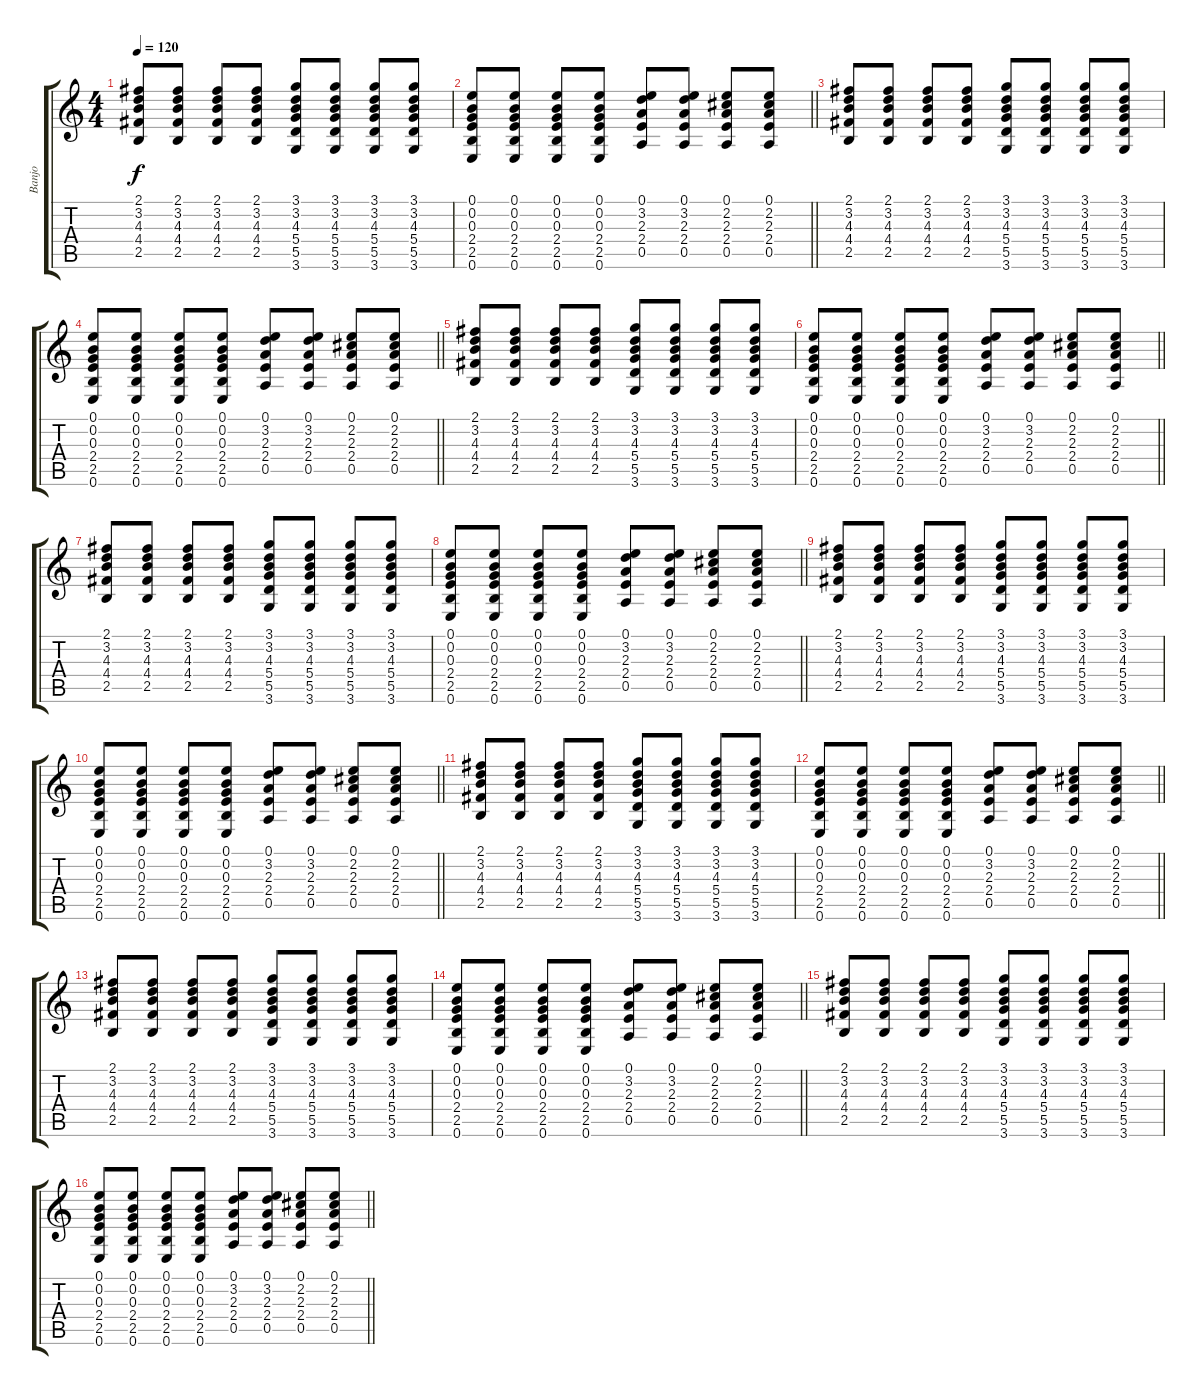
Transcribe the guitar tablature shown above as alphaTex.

\track ("Banjo" "Banjo") {instrument banjo}
\staff {score tabs}
\tuning (E4 B3 G3 D3 A2 E2) {hide}
\displaytranspose 12
\ts (4 4)
\tempo 120
\clef g2
\ks c
(2.1 3.2 4.3 4.4 2.5).8{dy f} (2.1 3.2 4.3 4.4 2.5).8 (2.1 3.2 4.3 4.4 2.5).8 (2.1 3.2 4.3 4.4 2.5).8 (3.1 3.2 4.3 5.4 5.5 3.6).8 (3.1 3.2 4.3 5.4 5.5 3.6).8 (3.1 3.2 4.3 5.4 5.5 3.6).8 (3.1 3.2 4.3 5.4 5.5 3.6).8 |
\barLineRight lightlight
(0.1 0.2 0.3 2.4 2.5 0.6).8 (0.1 0.2 0.3 2.4 2.5 0.6).8 (0.1 0.2 0.3 2.4 2.5 0.6).8 (0.1 0.2 0.3 2.4 2.5 0.6).8 (0.1 3.2 2.3 2.4 0.5).8 (0.1 3.2 2.3 2.4 0.5).8 (0.1 2.2 2.3 2.4 0.5).8 (0.1 2.2 2.3 2.4 0.5).8 |
(2.1 3.2 4.3 4.4 2.5).8 (2.1 3.2 4.3 4.4 2.5).8 (2.1 3.2 4.3 4.4 2.5).8 (2.1 3.2 4.3 4.4 2.5).8 (3.1 3.2 4.3 5.4 5.5 3.6).8 (3.1 3.2 4.3 5.4 5.5 3.6).8 (3.1 3.2 4.3 5.4 5.5 3.6).8 (3.1 3.2 4.3 5.4 5.5 3.6).8 |
\barLineRight lightlight
(0.1 0.2 0.3 2.4 2.5 0.6).8 (0.1 0.2 0.3 2.4 2.5 0.6).8 (0.1 0.2 0.3 2.4 2.5 0.6).8 (0.1 0.2 0.3 2.4 2.5 0.6).8 (0.1 3.2 2.3 2.4 0.5).8 (0.1 3.2 2.3 2.4 0.5).8 (0.1 2.2 2.3 2.4 0.5).8 (0.1 2.2 2.3 2.4 0.5).8 |
(2.1 3.2 4.3 4.4 2.5).8 (2.1 3.2 4.3 4.4 2.5).8 (2.1 3.2 4.3 4.4 2.5).8 (2.1 3.2 4.3 4.4 2.5).8 (3.1 3.2 4.3 5.4 5.5 3.6).8 (3.1 3.2 4.3 5.4 5.5 3.6).8 (3.1 3.2 4.3 5.4 5.5 3.6).8 (3.1 3.2 4.3 5.4 5.5 3.6).8 |
\barLineRight lightlight
(0.1 0.2 0.3 2.4 2.5 0.6).8 (0.1 0.2 0.3 2.4 2.5 0.6).8 (0.1 0.2 0.3 2.4 2.5 0.6).8 (0.1 0.2 0.3 2.4 2.5 0.6).8 (0.1 3.2 2.3 2.4 0.5).8 (0.1 3.2 2.3 2.4 0.5).8 (0.1 2.2 2.3 2.4 0.5).8 (0.1 2.2 2.3 2.4 0.5).8 |
(2.1 3.2 4.3 4.4 2.5).8 (2.1 3.2 4.3 4.4 2.5).8 (2.1 3.2 4.3 4.4 2.5).8 (2.1 3.2 4.3 4.4 2.5).8 (3.1 3.2 4.3 5.4 5.5 3.6).8 (3.1 3.2 4.3 5.4 5.5 3.6).8 (3.1 3.2 4.3 5.4 5.5 3.6).8 (3.1 3.2 4.3 5.4 5.5 3.6).8 |
\barLineRight lightlight
(0.1 0.2 0.3 2.4 2.5 0.6).8 (0.1 0.2 0.3 2.4 2.5 0.6).8 (0.1 0.2 0.3 2.4 2.5 0.6).8 (0.1 0.2 0.3 2.4 2.5 0.6).8 (0.1 3.2 2.3 2.4 0.5).8 (0.1 3.2 2.3 2.4 0.5).8 (0.1 2.2 2.3 2.4 0.5).8 (0.1 2.2 2.3 2.4 0.5).8 |
(2.1 3.2 4.3 4.4 2.5).8 (2.1 3.2 4.3 4.4 2.5).8 (2.1 3.2 4.3 4.4 2.5).8 (2.1 3.2 4.3 4.4 2.5).8 (3.1 3.2 4.3 5.4 5.5 3.6).8 (3.1 3.2 4.3 5.4 5.5 3.6).8 (3.1 3.2 4.3 5.4 5.5 3.6).8 (3.1 3.2 4.3 5.4 5.5 3.6).8 |
\barLineRight lightlight
(0.1 0.2 0.3 2.4 2.5 0.6).8 (0.1 0.2 0.3 2.4 2.5 0.6).8 (0.1 0.2 0.3 2.4 2.5 0.6).8 (0.1 0.2 0.3 2.4 2.5 0.6).8 (0.1 3.2 2.3 2.4 0.5).8 (0.1 3.2 2.3 2.4 0.5).8 (0.1 2.2 2.3 2.4 0.5).8 (0.1 2.2 2.3 2.4 0.5).8 |
(2.1 3.2 4.3 4.4 2.5).8{volume 8} (2.1 3.2 4.3 4.4 2.5).8 (2.1 3.2 4.3 4.4 2.5).8 (2.1 3.2 4.3 4.4 2.5).8 (3.1 3.2 4.3 5.4 5.5 3.6).8 (3.1 3.2 4.3 5.4 5.5 3.6).8 (3.1 3.2 4.3 5.4 5.5 3.6).8 (3.1 3.2 4.3 5.4 5.5 3.6).8 |
\barLineRight lightlight
(0.1 0.2 0.3 2.4 2.5 0.6).8 (0.1 0.2 0.3 2.4 2.5 0.6).8 (0.1 0.2 0.3 2.4 2.5 0.6).8 (0.1 0.2 0.3 2.4 2.5 0.6).8 (0.1 3.2 2.3 2.4 0.5).8 (0.1 3.2 2.3 2.4 0.5).8 (0.1 2.2 2.3 2.4 0.5).8 (0.1 2.2 2.3 2.4 0.5).8 |
(2.1 3.2 4.3 4.4 2.5).8{volume 7} (2.1 3.2 4.3 4.4 2.5).8 (2.1 3.2 4.3 4.4 2.5).8 (2.1 3.2 4.3 4.4 2.5).8 (3.1 3.2 4.3 5.4 5.5 3.6).8 (3.1 3.2 4.3 5.4 5.5 3.6).8 (3.1 3.2 4.3 5.4 5.5 3.6).8 (3.1 3.2 4.3 5.4 5.5 3.6).8 |
\barLineRight lightlight
(0.1 0.2 0.3 2.4 2.5 0.6).8 (0.1 0.2 0.3 2.4 2.5 0.6).8 (0.1 0.2 0.3 2.4 2.5 0.6).8 (0.1 0.2 0.3 2.4 2.5 0.6).8 (0.1 3.2 2.3 2.4 0.5).8 (0.1 3.2 2.3 2.4 0.5).8 (0.1 2.2 2.3 2.4 0.5).8 (0.1 2.2 2.3 2.4 0.5).8 |
(2.1 3.2 4.3 4.4 2.5).8{volume 6} (2.1 3.2 4.3 4.4 2.5).8 (2.1 3.2 4.3 4.4 2.5).8 (2.1 3.2 4.3 4.4 2.5).8 (3.1 3.2 4.3 5.4 5.5 3.6).8 (3.1 3.2 4.3 5.4 5.5 3.6).8 (3.1 3.2 4.3 5.4 5.5 3.6).8 (3.1 3.2 4.3 5.4 5.5 3.6).8 |
\barLineRight lightlight
(0.1 0.2 0.3 2.4 2.5 0.6).8 (0.1 0.2 0.3 2.4 2.5 0.6).8 (0.1 0.2 0.3 2.4 2.5 0.6).8 (0.1 0.2 0.3 2.4 2.5 0.6).8 (0.1 3.2 2.3 2.4 0.5).8 (0.1 3.2 2.3 2.4 0.5).8 (0.1 2.2 2.3 2.4 0.5).8 (0.1 2.2 2.3 2.4 0.5).8
